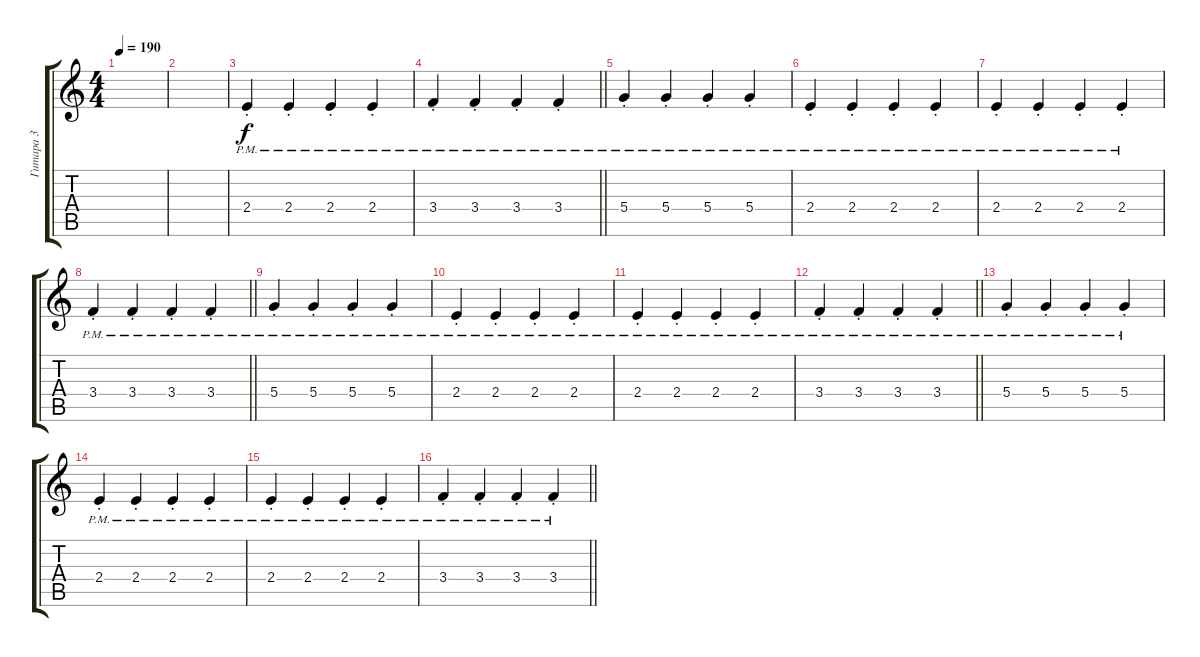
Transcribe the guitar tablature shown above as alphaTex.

\track ("Гитара 3" "Гитара 3") {instrument electricguitarjazz}
\staff {score tabs}
\tuning (E4 B3 G3 D3 A2 E2) {hide}
\ts (4 4)
\tempo 190
\clef g2
\ks c
|
|
2.4{pm st}.4 2.4{pm st}.4 2.4{pm st}.4 2.4{pm st}.4 |
\barLineRight lightlight
3.4{pm st}.4 3.4{pm st}.4 3.4{pm st}.4 3.4{pm st}.4 |
5.4{pm st}.4 5.4{pm st}.4 5.4{pm st}.4 5.4{pm st}.4 |
2.4{pm st}.4 2.4{pm st}.4 2.4{pm st}.4 2.4{pm st}.4 |
2.4{pm st}.4 2.4{pm st}.4 2.4{pm st}.4 2.4{pm st}.4 |
\barLineRight lightlight
3.4{pm st}.4 3.4{pm st}.4 3.4{pm st}.4 3.4{pm st}.4 |
5.4{pm st}.4 5.4{pm st}.4 5.4{pm st}.4 5.4{pm st}.4 |
2.4{pm st}.4 2.4{pm st}.4 2.4{pm st}.4 2.4{pm st}.4 |
2.4{pm st}.4 2.4{pm st}.4 2.4{pm st}.4 2.4{pm st}.4 |
\barLineRight lightlight
3.4{pm st}.4 3.4{pm st}.4 3.4{pm st}.4 3.4{pm st}.4 |
5.4{pm st}.4 5.4{pm st}.4 5.4{pm st}.4 5.4{pm st}.4 |
2.4{pm st}.4 2.4{pm st}.4 2.4{pm st}.4 2.4{pm st}.4 |
2.4{pm st}.4 2.4{pm st}.4 2.4{pm st}.4 2.4{pm st}.4 |
\barLineRight lightlight
3.4{pm st}.4 3.4{pm st}.4 3.4{pm st}.4 3.4{pm st}.4
